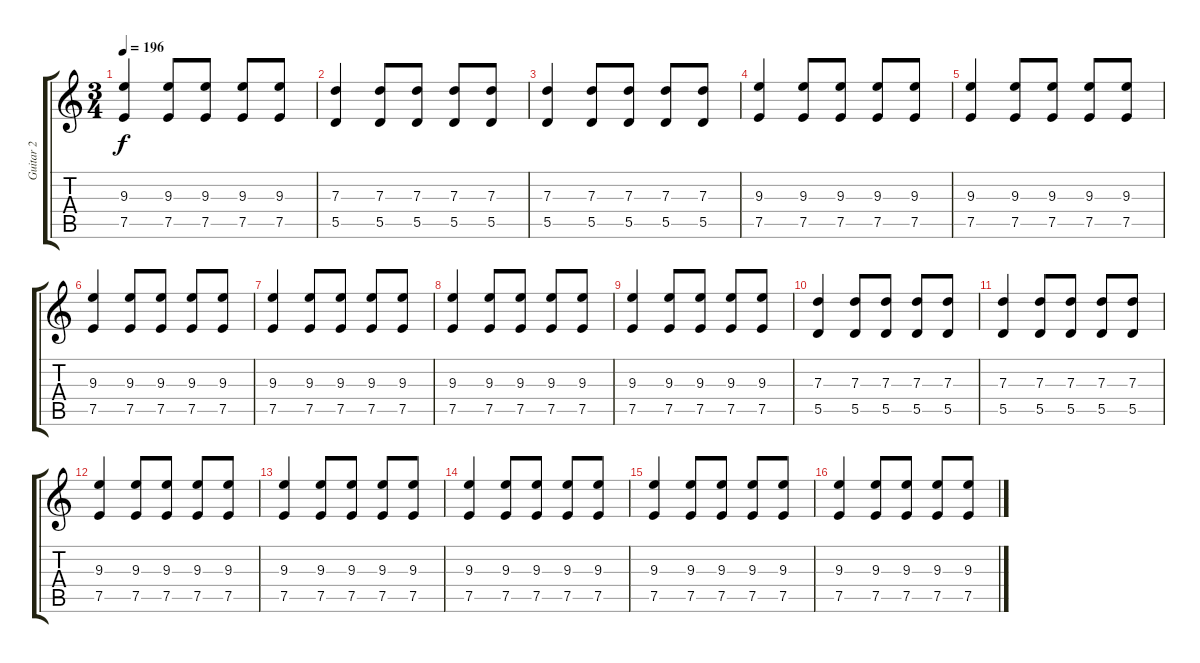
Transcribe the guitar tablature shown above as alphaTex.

\track ("Guitar 2" "Guitar 2") {instrument overdrivenguitar}
\staff {score tabs}
\tuning (E4 B3 G3 D3 A2 E2) {hide}
\ts (3 4)
\tempo 196
\clef g2
\ks c
(9.3 7.5).4{dy f volume 14} (9.3 7.5).8 (9.3 7.5).8 (9.3 7.5).8 (9.3 7.5).8 |
(7.3 5.5).4 (7.3 5.5).8 (7.3 5.5).8 (7.3 5.5).8 (7.3 5.5).8 |
(7.3 5.5).4 (7.3 5.5).8 (7.3 5.5).8 (7.3 5.5).8 (7.3 5.5).8 |
(9.3 7.5).4 (9.3 7.5).8 (9.3 7.5).8 (9.3 7.5).8 (9.3 7.5).8 |
(9.3 7.5).4 (9.3 7.5).8 (9.3 7.5).8 (9.3 7.5).8 (9.3 7.5).8 |
(9.3 7.5).4{volume 14} (9.3 7.5).8 (9.3 7.5).8 (9.3 7.5).8 (9.3 7.5).8 |
(9.3 7.5).4{volume 14} (9.3 7.5).8 (9.3 7.5).8 (9.3 7.5).8 (9.3 7.5).8 |
(9.3 7.5).4{volume 14} (9.3 7.5).8 (9.3 7.5).8 (9.3 7.5).8 (9.3 7.5).8 |
(9.3 7.5).4{volume 14} (9.3 7.5).8 (9.3 7.5).8 (9.3 7.5).8 (9.3 7.5).8 |
(7.3 5.5).4 (7.3 5.5).8 (7.3 5.5).8 (7.3 5.5).8 (7.3 5.5).8 |
(7.3 5.5).4 (7.3 5.5).8 (7.3 5.5).8 (7.3 5.5).8 (7.3 5.5).8 |
(9.3 7.5).4 (9.3 7.5).8 (9.3 7.5).8 (9.3 7.5).8 (9.3 7.5).8 |
(9.3 7.5).4 (9.3 7.5).8 (9.3 7.5).8 (9.3 7.5).8 (9.3 7.5).8 |
(9.3 7.5).4{volume 14} (9.3 7.5).8 (9.3 7.5).8 (9.3 7.5).8 (9.3 7.5).8 |
(9.3 7.5).4{volume 14} (9.3 7.5).8 (9.3 7.5).8 (9.3 7.5).8 (9.3 7.5).8 |
(9.3 7.5).4{volume 14} (9.3 7.5).8 (9.3 7.5).8 (9.3 7.5).8 (9.3 7.5).8
